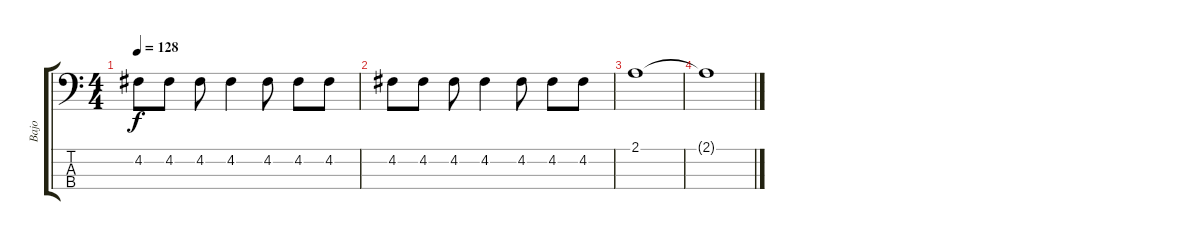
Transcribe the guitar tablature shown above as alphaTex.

\track ("Bajo" "Bajo") {instrument electricbassfinger}
\staff {score tabs}
\tuning (G2 D2 A1 E1) {hide}
\ts (4 4)
\tempo 128
\clef f4
\ks c
4.2.8{dy f} 4.2.8 4.2.8 4.2.4 4.2.8 4.2.8 4.2.8 |
4.2.8 4.2.8 4.2.8 4.2.4 4.2.8 4.2.8 4.2.8 |
2.1.1 |
2.1{t}.1
